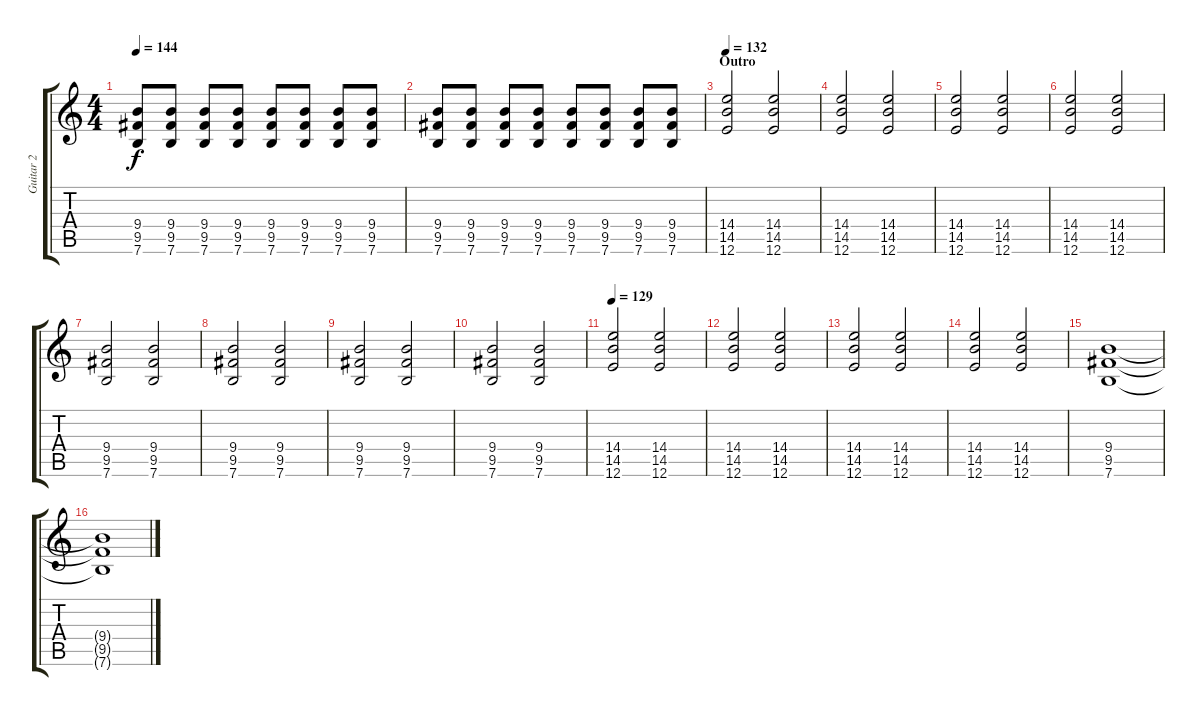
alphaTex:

\track ("Guitar 2" "Guitar 2") {instrument overdrivenguitar}
\staff {score tabs}
\tuning (E4 B3 G3 D3 A2 E2) {hide}
\ts (4 4)
\tempo 144
\clef g2
\ks c
(9.4 9.5 7.6).8{dy f} (9.4 9.5 7.6).8 (9.4 9.5 7.6).8 (9.4 9.5 7.6).8 (9.4 9.5 7.6).8 (9.4 9.5 7.6).8 (9.4 9.5 7.6).8 (9.4 9.5 7.6).8 |
(9.4 9.5 7.6).8 (9.4 9.5 7.6).8 (9.4 9.5 7.6).8 (9.4 9.5 7.6).8 (9.4 9.5 7.6).8 (9.4 9.5 7.6).8 (9.4 9.5 7.6).8 (9.4 9.5 7.6).8 |
\section ("" "Outro")
\tempo 132
(14.4 14.5 12.6).2 (14.4 14.5 12.6).2 |
(14.4 14.5 12.6).2 (14.4 14.5 12.6).2 |
(14.4 14.5 12.6).2 (14.4 14.5 12.6).2 |
(14.4 14.5 12.6).2 (14.4 14.5 12.6).2 |
(9.4 9.5 7.6).2 (9.4 9.5 7.6).2 |
(9.4 9.5 7.6).2 (9.4 9.5 7.6).2 |
(9.4 9.5 7.6).2 (9.4 9.5 7.6).2 |
(9.4 9.5 7.6).2 (9.4 9.5 7.6).2 |
\tempo 129
(14.4 14.5 12.6).2 (14.4 14.5 12.6).2 |
(14.4 14.5 12.6).2 (14.4 14.5 12.6).2 |
(14.4 14.5 12.6).2 (14.4 14.5 12.6).2 |
(14.4 14.5 12.6).2 (14.4 14.5 12.6).2 |
(9.4 9.5 7.6).1 |
(9.4{t} 9.5{t} 7.6{t}).1{volume 3}
